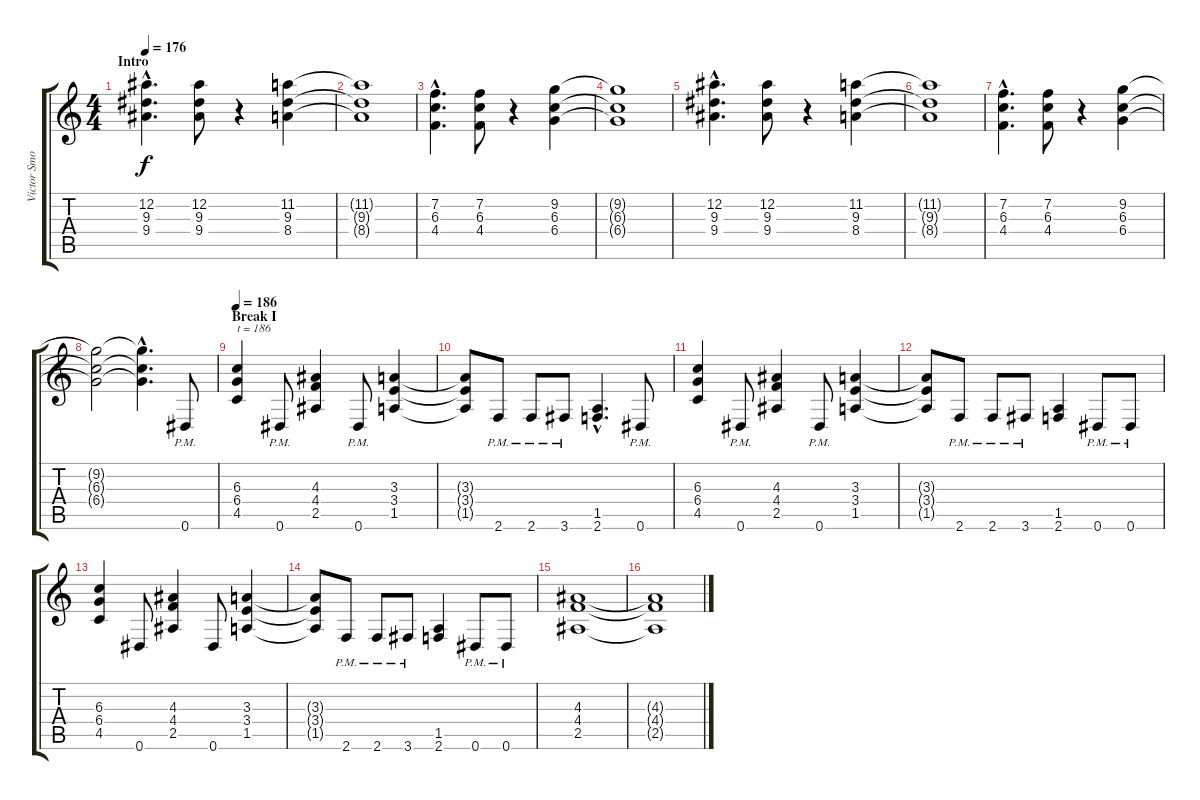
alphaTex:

\track ("Victor Smolski" "Victor Smo") {instrument distortionguitar}
\staff {score tabs}
\tuning (Eb4 Bb3 Gb3 Db3 Ab2 Eb2) {hide}
\ts (4 4)
\section ("" "Intro")
\tempo 176
\clef g2
\ks c
(12.2{hac} 9.3{hac} 9.4{hac}).4{d dy f instrument distortionguitar} (12.2 9.3 9.4).8 r.4 (11.2 9.3 8.4).4 |
(11.2{t} 9.3{t} 8.4{t}).1 |
(7.2{hac} 6.3{hac} 4.4{hac}).4{d} (7.2 6.3 4.4).8 r.4 (9.2 6.3 6.4).4 |
(9.2{t} 6.3{t} 6.4{t}).1 |
(12.2{hac} 9.3{hac} 9.4{hac}).4{d} (12.2 9.3 9.4).8 r.4 (11.2 9.3 8.4).4 |
(11.2{t} 9.3{t} 8.4{t}).1 |
(7.2{hac} 6.3{hac} 4.4{hac}).4{d} (7.2 6.3 4.4).8 r.4 (9.2 6.3 6.4).4 |
(9.2{t} 6.3{t} 6.4{t}).2 (9.2{hac t} 6.3{hac t} 6.4{hac t}).4{d} 0.6{pm}.8 |
\section ("" "Break I")
\tempo 186
(6.3 6.4 4.5).4{txt "t = 186"} 0.6{pm}.8 (4.3 4.4 2.5).4 0.6{pm}.8 (3.3 3.4 1.5).4 |
(3.3{t} 3.4{t} 1.5{t}).8 2.6{pm}.8 2.6{pm}.8 3.6{pm}.8 (1.5{hac} 2.6{hac}).4{d} 0.6{pm}.8 |
(6.3 6.4 4.5).4 0.6{pm}.8 (4.3 4.4 2.5).4 0.6{pm}.8 (3.3 3.4 1.5).4 |
(3.3{t} 3.4{t} 1.5{t}).8 2.6{pm}.8 2.6{pm}.8 3.6{pm}.8 (1.5 2.6).4 0.6{pm}.8 0.6{pm}.8 |
(6.3 6.4 4.5).4 0.6.8 (4.3 4.4 2.5).4 0.6.8 (3.3 3.4 1.5).4 |
(3.3{t} 3.4{t} 1.5{t}).8 2.6{pm}.8 2.6{pm}.8 3.6{pm}.8 (1.5 2.6).4 0.6{pm}.8 0.6{pm}.8 |
(4.3 4.4 2.5).1 |
(4.3{t} 4.4{t} 2.5{t}).1
